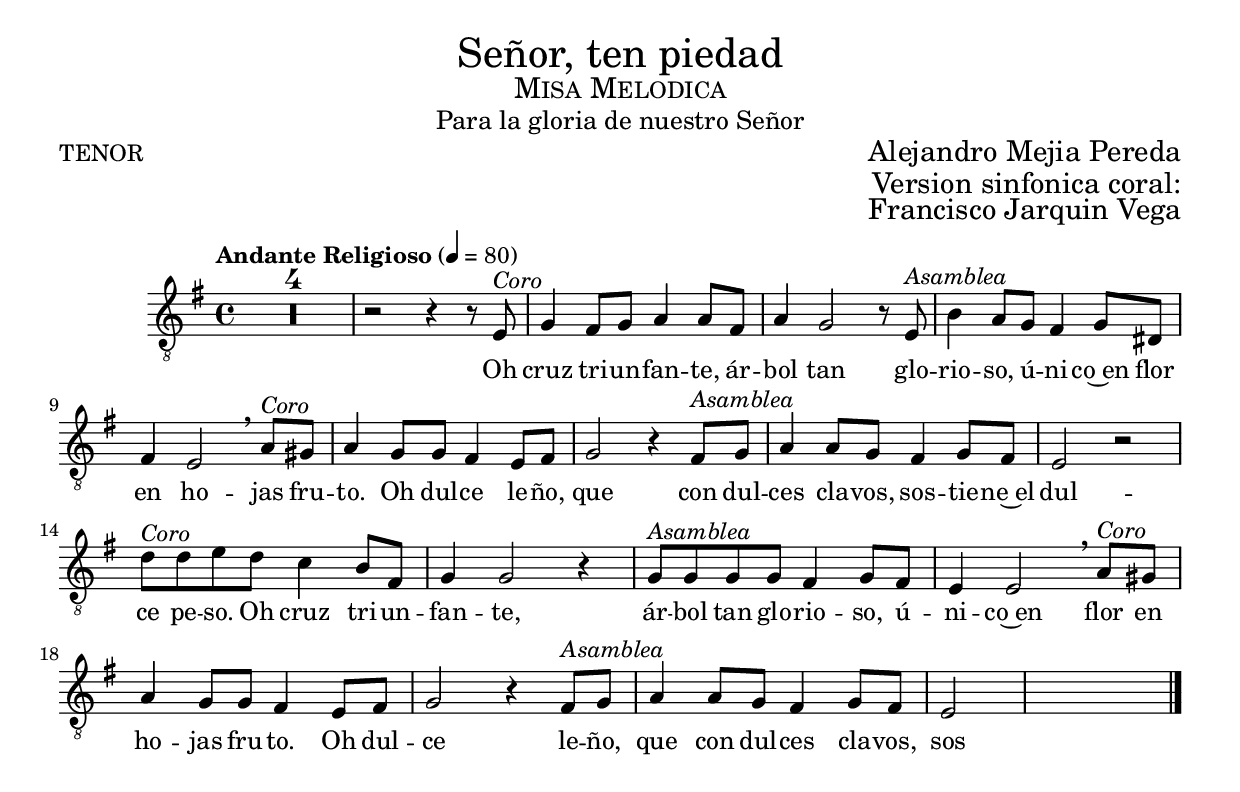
% Señor ten piedad - Tenor
% by serachsam
\language "espanol"
\version "2.23.2"

% --- Global parameters
particle = 1
jump = \break
pulse = 4

% --- Includes

title = "Señor, ten piedad"
subtitle = "Misa Melodica"
subsubtitle = "Para la gloria de nuestro Señor"
autor = "Alejandro Mejia Pereda"
arranger = "Version sinfonica coral:"
other = "Francisco Jarquin Vega"
papper = "letter"
size = 20

global = {
    \tempo "Andante Religioso" 4 = 80
    \key mi \minor
    \time 4/4

    s1*22
    \bar "|."
}

tenor = \relative do' {
  \compressEmptyMeasures
  \dynamicUp
  \clef "G_8"

  R1*4				| % 04
  r2 r4 r8 mi,^\markup { \italic "Coro" } | % 05
  sol4 fas8 sol la4 la8 fas	| % 06
  la4 sol2 r8 mi^\markup { \italic "Asamblea" } | % 07
  si'4 la8 sol fas4 sol8 res	| % 08
  fas4 mi2 \breathe la8^\markup { \italic "Coro" } sols | % 09
  la4 sol8 sol fas4 mi8 fas		| % 10
  sol2 r4 fas8^\markup { \italic "Asamblea" } sol	| % 11
  la4 la8 sol fas4 sol8 fas	| % 12
  mi2 r				| % 13
  re'8^\markup { \italic "Coro" } re mi re do4 si8 fas | % 14
  sol4 sol2 r4			| % 15
  sol8^\markup { \italic "Asamblea" } sol sol sol fas4 sol8 fas | % 16
  mi4 mi2 \breathe la8^\markup { \italic "Coro" } sols | % 17
  la4 sol8 sol fas4 mi8 fas		| % 18
  sol2 r4 fas8^\markup { \italic "Asamblea" } sol | % 19
  la4 la8 sol fas4 sol8 fas	| % 20
  \partial 2 mi2			| % 21
}

tenor-lyrics = \lyricmode {
  Oh cruz tri -- un -- fan -- te, ár -- bol tan glo -- rio -- so,
  ú -- ni -- co~en flor en ho -- jas fru -- to.
  Oh dul -- ce le -- ño, que con dul -- ces cla -- vos,
  sos -- tie -- ne~el dul -- ce pe -- so.

  Oh cruz tri -- un -- fan -- te, ár -- bol tan glo -- rio -- so,
  ú -- ni -- co~en flor en ho -- jas fru -- to.
  Oh dul -- ce le -- ño, que con dul -- ces cla -- vos,
  sos -- tie -- ne~el dul -- ce pe -- so.

  Oh cruz tri -- un -- fan -- te, ár -- bol tan glo -- rio -- so,
  ú -- ni -- co~en flor en ho -- jas fru -- to.
  Oh dul -- ce le -- ño, que con dul -- ces cla -- vos,
  sos -- tie -- ne~el dul -- ce pe -- so.

  (BC) __
  Del se -- no de~u -- na vir -- gen ver -- bo se~hi -- zo car -- ne.

  Oh cruz tri -- un -- fan -- te, ár -- bol tan glo -- rio -- so,
  ú -- ni -- co~en flor en ho -- jas fru -- to.
  Oh dul -- ce le -- ño, que con dul -- ces cla -- vos,
  sos -- tie -- ne~el dul -- ce pe -- so.

  (BC) __
  Po -- bres te -- las en -- vuel -- ven san -- tas ma -- nos.

  Oh cruz tri -- un -- fan -- te, ár -- bol tan glo -- rio -- so,
  ú -- ni -- co~en flor en ho -- jas fru -- to.
  Oh dul -- ce le -- ño, que con dul -- ces cla -- vos,
  sos -- tie -- ne~el dul -- ce pe -- so.

  Oh cruz tri -- un -- fan -- te, ár -- bol tan glo -- rio -- so,
  ú -- ni -- co~en flor en ho -- jas fru -- to.
  Oh dul -- ce le -- ño, que con dul -- ces cla -- vos,
  sos -- tie -- ne~el dul -- ce pe -- so.

  A -- qui~hay vi -- na -- gre, ca -- ña, cla -- vos y sa -- li -- va.
  A -- qui la lan -- za que per -- fo -- ra~el sua -- ve cuer -- po.
  San -- gre y a -- gua~i -- nun -- da, ri -- o que la -- va la tie -- rra,~el cie -- lo,~el mun -- do.

  Oh cruz tri -- un -- fan -- te, ár -- bol tan glo -- rio -- so,
  ú -- ni -- co~en flor en ho -- jas fru -- to.
  Oh dul -- ce le -- ño, que con dul -- ces cla -- vos,
  sos -- tie -- ne~el dul -- ce pe -- so.

  Oh cruz tri -- un -- fan -- te, ár -- bol tan glo -- rio -- so,
  ú -- ni -- co~en flor en ho -- jas fru -- to.
  Oh dul -- ce le -- ño, que con dul -- ces cla -- vos,
  sos -- tie -- ne~el dul -- ce pe -- so.

  Tu fuis -- te dig -- no de pa -- gar el res -- ca -- te
  y al mun -- do nau -- fra -- fa -- do lle -- vas a buen puer -- to.
  Ro -- ci -- a -- dos san -- gre, san -- gre que bro -- ta del san -- to cor -- de -- ro.

  La glo -- ria al Pa -- dre, la glo -- ria~al Hi -- jo y al Es -- pí -- ri -- tu San -- to.
  A tí glo -- ria~e -- ter -- na, Tri -- ni -- dad e -- ter -- na.
  De tí la vi -- da~y sal -- va -- ción. A -- mén.
}


% --- Global size
%#(set-global-staff-size 27)

% --- Parametro globales

% --- Header
\markup { \fill-line { \center-column { \fontsize #5 \title \fontsize #2 \smallCaps \subtitle \fontsize #1 \subsubtitle } } }
\markup { \fill-line { "TENOR" \right-column { \fontsize #2 \autor } } }
\markup { \fill-line { " " \right-column { \fontsize #2 \arranger } } }
\markup { \fill-line { " " \right-column { \fontsize #2 \other } } }
\header {
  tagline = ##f
  breakbefore = ##t
}

% --- Music

% --- Harmony

% --- Sheet
\score {
  <<
    \new Staff { <<
      \set Staff.midiInstrument = #"choir aahs"
      %\set Staff.midiMaximumVolume = #1.5
      \new Voice = "tenor" { << \global \tenor >> }
      \new Lyrics \lyricsto "tenor" { \tenor-lyrics }
    >> }
    %\metronome
  >>
  \midi {}
  \layout {}
}

% --- Paper
\paper {
  #(set-default-paper-size "letter")
  page-breaking = #ly:page-turn-breaking
}